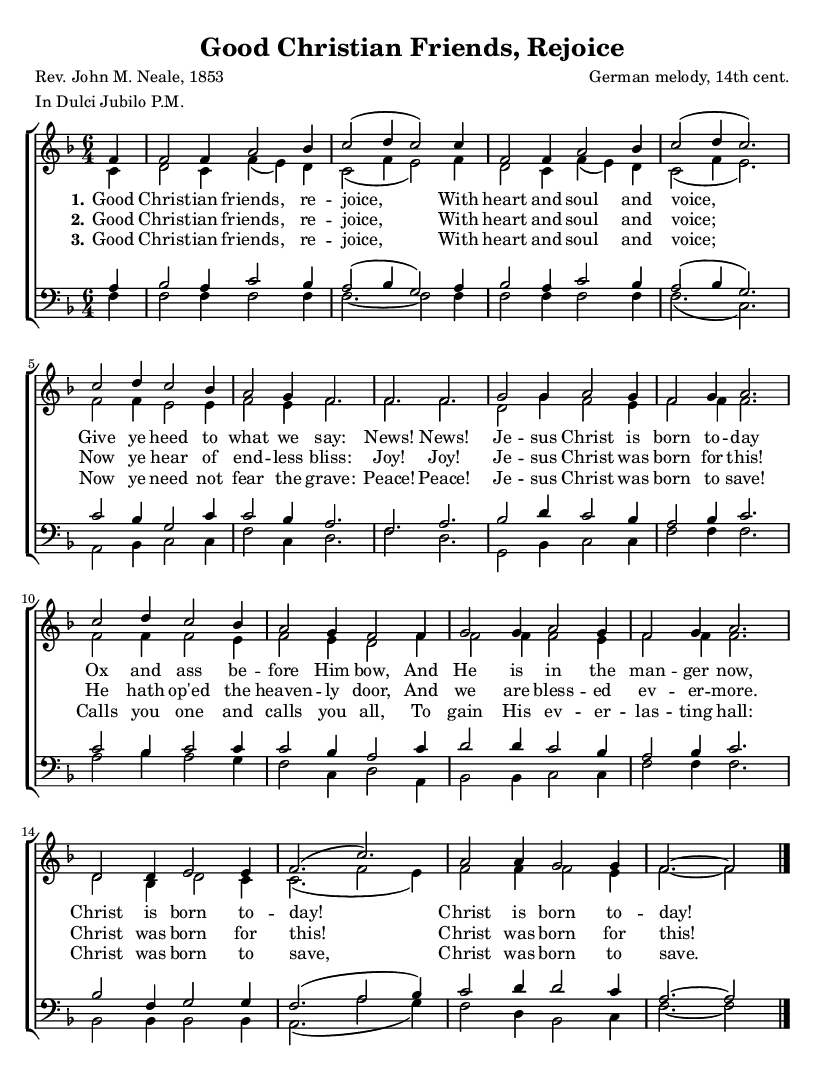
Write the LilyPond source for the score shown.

\header {
  filename = "good_christian.ly"
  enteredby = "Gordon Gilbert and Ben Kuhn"
  composer = "German melody, 14th cent."
  poet = "Rev. John M. Neale, 1853"
  date=""
  title = "Good Christian Friends, Rejoice"
  metre = "In Dulci Jubilo P.M."
  meter = \metre
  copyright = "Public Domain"
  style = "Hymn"
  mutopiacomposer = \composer
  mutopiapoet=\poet
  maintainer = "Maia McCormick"
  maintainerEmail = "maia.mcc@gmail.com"
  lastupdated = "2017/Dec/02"
}

\version "2.14.2"

\include "header.ly"

global= {
  \time 6/4
  \key f \major
  \partial 4
}

sop = \context Voice = "sop"    {
  \voiceOne
  f'4 f'2 f'4 a'2 bes'4 c''2( d''4 c''2)
  c''4 f'2 f'4 a'2 bes'4 c''2( d''4 c''2.)
  c''2 d''4 c''2 bes'4 a'2 g'4 f'2.
  f'2. f'
  g'2 g'4 a'2 g'4 f'2 g'4 a'2.
  c''2 d''4 c''2 bes'4 a'2 g'4 f'2
  f'4 g'2 g'4 a'2 g'4 f'2 g'4 a'2.
  d'2 d'4 e'2 e'4 f'2.( c'')
  a'2 a'4 g'2 g'4 f'2. ~ f'2 \bar "|."
}

alto=\context Voice = "alto"   {
  \voiceTwo
  c'4 d'2 c'4 f'( e') d' c'2( f'4 e'2)
  f'4 d'2 c'4 f'( e') d' c'2( f'4 e'2.)
  f'2 f'4 e'2 e'4 f'2 e'4 f'2.
  f' f'
  d'2 g'4 f'2 e'4 f'2 f'4 f'2.
  f'2 f'4 f'2 e'4 f'2 e'4 d'2
  f'4 f'2 f'4 f'2 e'4 f'2 f'4 f'2.
  d'2 bes4 d'2 c'4 c'2.( f'2 e'4)
  f'2 f'4 f'2 e'4 f'2. ~ f'2
}

tenor = \context Voice = "tenor"   {
  \voiceOne
  a4 bes2 a4 c'2 bes4 a2( bes4 g2)
  a4 bes2 a4 c'2 bes4 a2( bes4 g2.)
  c'2 bes4 g2 c'4 c'2 bes4 a2.
  f a
  bes2 d'4 c'2 bes4 a2 bes4 c'2.
  c'2 bes4 c'2 c'4 c'2 bes4 a2
  c'4 d'2 d'4 c'2 bes4 a2 bes4 c'2.
  bes2 f4 g2 g4 f2.( a2 bes4)
  c'2 d'4 d'2 c'4 a2.~a2
}

bass = \context Voice = "bass"   {
  \voiceTwo
  f4 f2 f4 f2 f4 f2. ~ f2
  f4 f2 f4 f2 f4 f2.( c2.)
  a,2 bes,4 c2 c4 f2 c4 d2.
  f d
  g,2 bes,4 c2 c4 f2 f4 f2.
  a2 bes4 a2 g4 f2 c4 d2
  a,4 bes,2 bes,4 c2 c4 f2 f4 f2.
  bes,2 bes,4 bes,2 bes,4 a,2.( a2 g4)
  f2 d4 bes,2 c4 f2.~f2
}
accomp=\chordmode {

}
stanzaa = \lyricmode {
  Good Christ -- ian friends, re -- joice,
  With heart and soul and voice,
  Give ye heed to what we say:
  News! News!
  Je -- sus Christ is born to -- day
  Ox and ass be -- fore Him bow,
  And He is in the man -- ger now,
  Christ is born to -- day!
  Christ is born to -- day!
}

stanzab = \lyricmode {
  Good Christ -- ian friends, re -- joice,
  With heart and soul and voice;
  Now ye hear of end -- less bliss:
  Joy! Joy!
  Je -- sus Christ was born for this!
  He hath op'ed the heaven -- ly door,
  And we are bless -- ed ev -- er -- more.
  Christ was born for this!
  Christ was born for this!
}
stanzac = \lyricmode {
  Good Christ -- ian friends, re -- joice,
  With heart and soul and voice;
  Now ye need not fear the grave:
  Peace! Peace!
  Je -- sus Christ was born to save!
  Calls you one and calls you all,
  To gain His ev -- er -- las -- ting hall:
  Christ was born to save,
  Christ was born to save.
}
stanzad = \lyricmode {

}
stanzae = \lyricmode {

}
stanzaf = \lyricmode {

}

\score {	%\transpose d c
  \context ChoirStaff <<
    \context ChordNames \accomp
    \unset ChoirStaff.melismaBusyProperties
    \context Staff ="upper"  { \clef "G" <<
      \global
      \sop
      \alto
    >>}

    \lyricsto "sop" \context Lyrics = "stanza-1" {
      \set stanza = "1."
      \stanzaa }
    \lyricsto "sop" \context Lyrics = "stanza-2" {
      \set stanza = "2."
      \stanzab }
    \lyricsto "sop" \context Lyrics = "stanza-3" {
      \set stanza = "3."
      \stanzac }
                                %	\lyricsto "sop" \context Lyrics = "stanza-4" {
                                %		\set stanza = "4."
                                %			\stanzad }
                                %	\lyricsto "sop" \context Lyrics = "stanza-5" {
                                %		\set stanza = "5."
                                %			\stanzae }
                                %	\lyricsto "sop" \context Lyrics = "stanza-6" {
                                %		\set stanza = "6."
                                %			\stanzaf }
    \context Staff = "lower"  { \clef "F"<<
      \global
      \tenor
      \bass
    >>}
  >>
}

